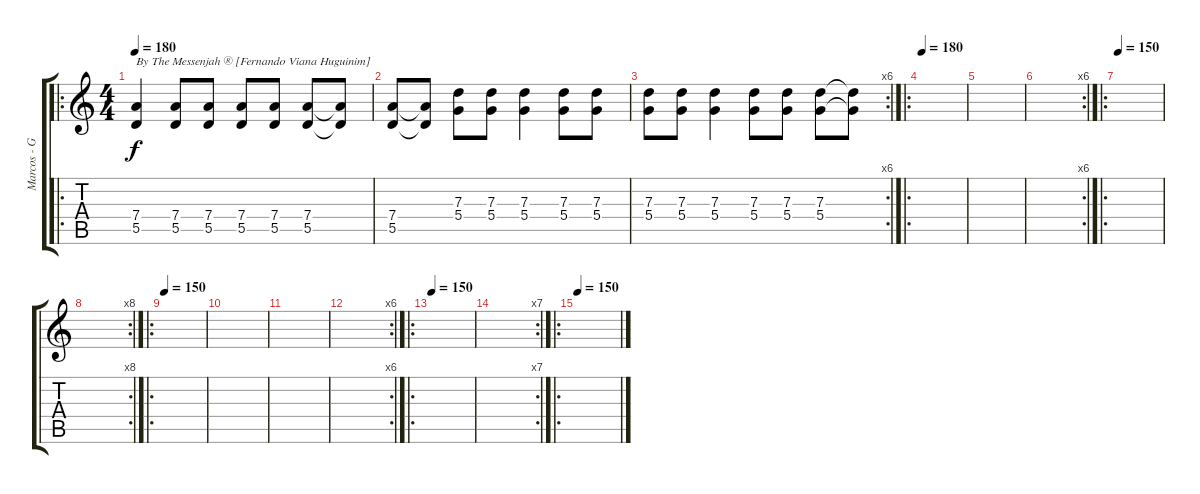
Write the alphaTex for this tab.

\track ("Marcos - Guitarra" "Marcos - G") {instrument acousticguitarnylon}
\staff {score tabs}
\tuning (E4 B3 G3 D3 A2 D2) {hide}
\ro
\ts (4 4)
\tempo 180
\clef g2
\ks c
(7.4 5.5).4{txt "By The Messenjah ® [Fernando Viana Huguinim]" dy f instrument acousticguitarnylon} (7.4 5.5).8 (7.4 5.5).8 (7.4 5.5).8 (7.4 5.5).8 (7.4 5.5).8 (7.4{t} 5.5{t}).8 |
(7.4 5.5).8 (7.4{t} 5.5{t}).8 (7.3 5.4).8 (7.3 5.4).8 (7.3 5.4).4 (7.3 5.4).8 (7.3 5.4).8 |
\rc 6
(7.3 5.4).8 (7.3 5.4).8 (7.3 5.4).4 (7.3 5.4).8 (7.3 5.4).8 (7.3 5.4).8 (7.3{t} 5.4{t}).8 |
\ro
\tempo 180
|
|
\rc 6
|
\ro
\tempo 140
\tempo 150
|
\rc 8
|
\ro
\tempo 150
|
|
|
\rc 6
|
\ro
\tempo 150
|
\rc 7
|
\ro
\tempo 150
